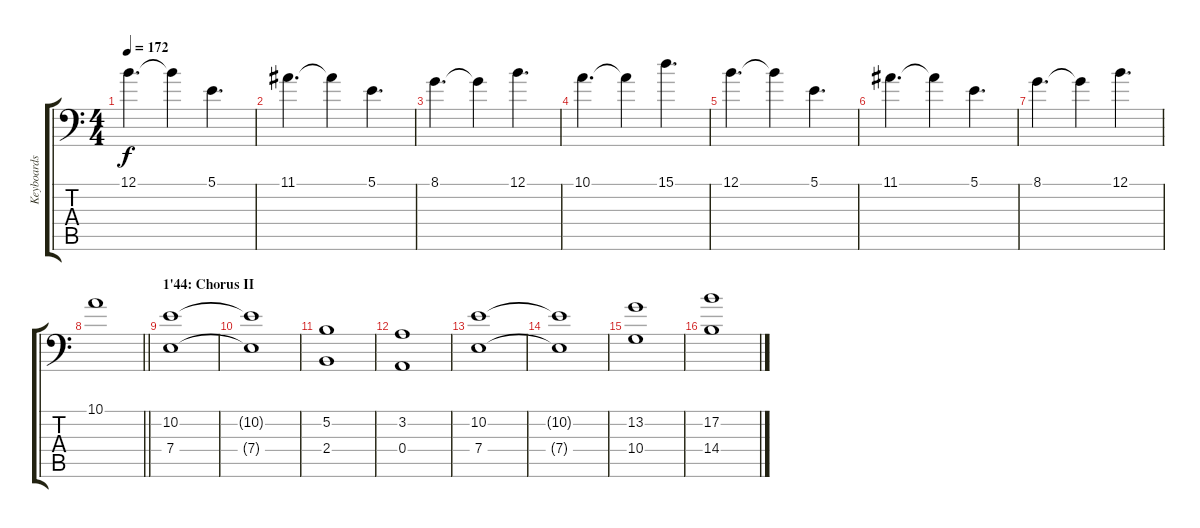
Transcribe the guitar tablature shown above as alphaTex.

\track ("Keyboards" "Keyboards") {instrument synthstrings2}
\staff {score tabs}
\tuning (B3 Gb3 D3 A2 E2 A1) {hide}
\ts (4 4)
\tempo 172
\clef f4
\ks c
12.1.4{d dy f} 12.1{t}.4 5.1.4{d} |
11.1.4{d} 11.1{t}.4 5.1.4{d} |
8.1.4{d} 8.1{t}.4 12.1.4{d} |
10.1.4{d} 10.1{t}.4 15.1.4{d} |
12.1.4{d} 12.1{t}.4 5.1.4{d} |
11.1.4{d} 11.1{t}.4 5.1.4{d} |
8.1.4{d} 8.1{t}.4 12.1.4{d} |
\barLineRight lightlight
10.1.1 |
\section ("" "1'44: Chorus II")
(10.2 7.4).1 |
(10.2{t} 7.4{t}).1 |
(5.2 2.4).1 |
(3.2 0.4).1 |
(10.2 7.4).1 |
(10.2{t} 7.4{t}).1 |
(13.2 10.4).1 |
(17.2 14.4).1
